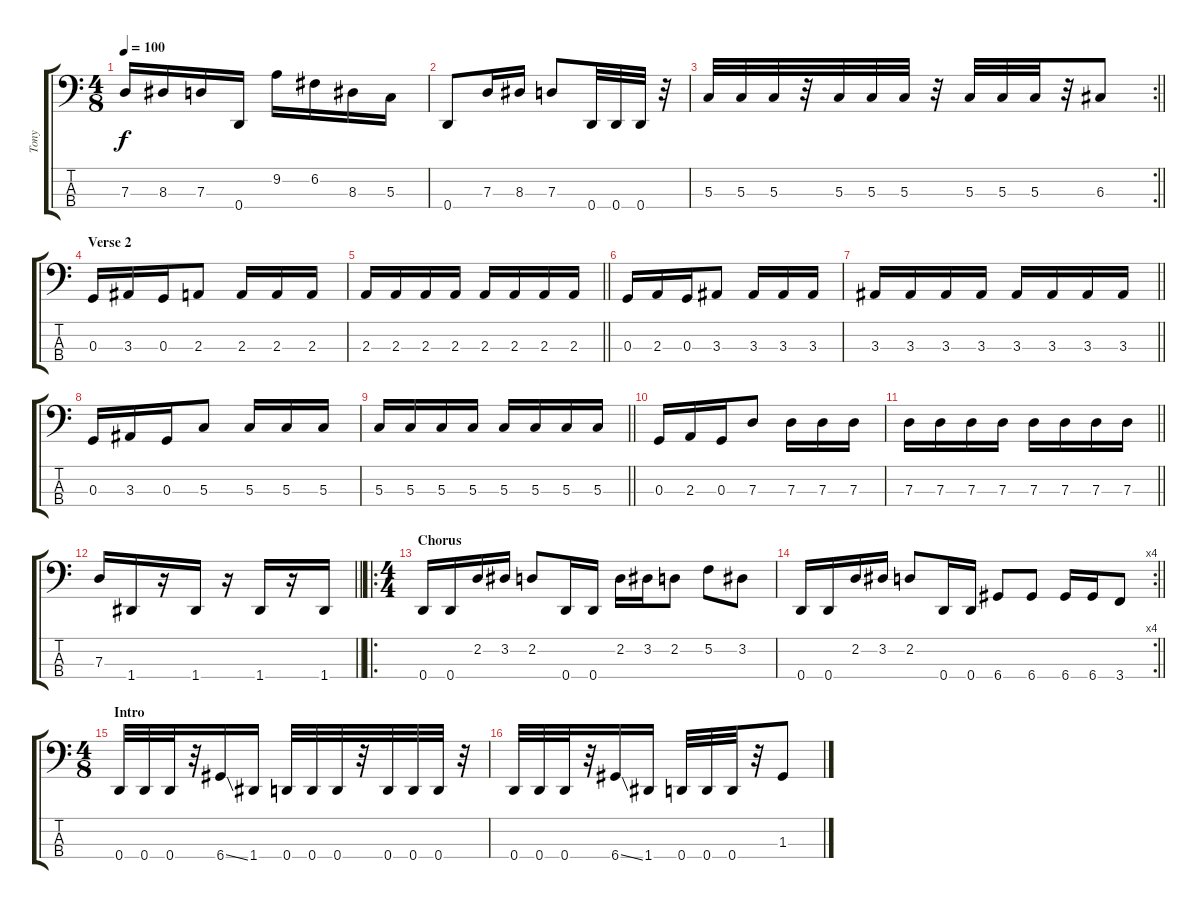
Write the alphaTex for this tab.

\track ("Tony" "Tony") {instrument electricbassfinger}
\staff {score tabs}
\tuning (F2 C2 G1 D1) {hide}
\ts (4 8)
\tempo 100
\clef f4
\ks c
7.3.16{dy f} 8.3.16 7.3.16 0.4.16 9.2.16 6.2.16 8.3.16 5.3.16 |
0.4.8 7.3.16 8.3.16 7.3.8 0.4.32 0.4.32 0.4.32 r.32 |
\rc 2
\barLineRight lightlight
5.3.32 5.3.32 5.3.32 r.32 5.3.32 5.3.32 5.3.32 r.32 5.3.32 5.3.32 5.3.32 r.32 6.3.8 |
\section ("" "Verse 2")
0.3.16 3.3.16 0.3.16 2.3.8 2.3.16 2.3.16 2.3.16 |
\barLineRight lightlight
2.3.16 2.3.16 2.3.16 2.3.16 2.3.16 2.3.16 2.3.16 2.3.16 |
0.3.16 2.3.16 0.3.16 3.3.8 3.3.16 3.3.16 3.3.16 |
\barLineRight lightlight
3.3.16 3.3.16 3.3.16 3.3.16 3.3.16 3.3.16 3.3.16 3.3.16 |
0.3.16 3.3.16 0.3.16 5.3.8 5.3.16 5.3.16 5.3.16 |
\barLineRight lightlight
5.3.16 5.3.16 5.3.16 5.3.16 5.3.16 5.3.16 5.3.16 5.3.16 |
0.3.16 2.3.16 0.3.16 7.3.8 7.3.16 7.3.16 7.3.16 |
\barLineRight lightlight
7.3.16 7.3.16 7.3.16 7.3.16 7.3.16 7.3.16 7.3.16 7.3.16 |
\barLineRight lightlight
7.3.16 1.4.16 r.16 1.4.16 r.16 1.4.16 r.16 1.4.16 |
\ro
\ts (4 4)
\section ("" "Chorus")
0.4.16 0.4.16 2.2.16 3.2.16 2.2.8 0.4.16 0.4.16 2.2.16 3.2.16 2.2.8 5.2.8 3.2.8 |
\rc 4
\barLineRight lightlight
0.4.16 0.4.16 2.2.16 3.2.16 2.2.8 0.4.16 0.4.16 6.4.8 6.4.8 6.4.16 6.4.16 3.4.8 |
\ts (4 8)
\section ("" "Intro")
0.4.32 0.4.32 0.4.32 r.32 6.4{ss}.16 1.4.16 0.4.32 0.4.32 0.4.32 r.32 0.4.32 0.4.32 0.4.32 r.32 |
0.4.32 0.4.32 0.4.32 r.32 6.4{ss}.16 1.4.16 0.4.32 0.4.32 0.4.32 r.32 1.3.8
